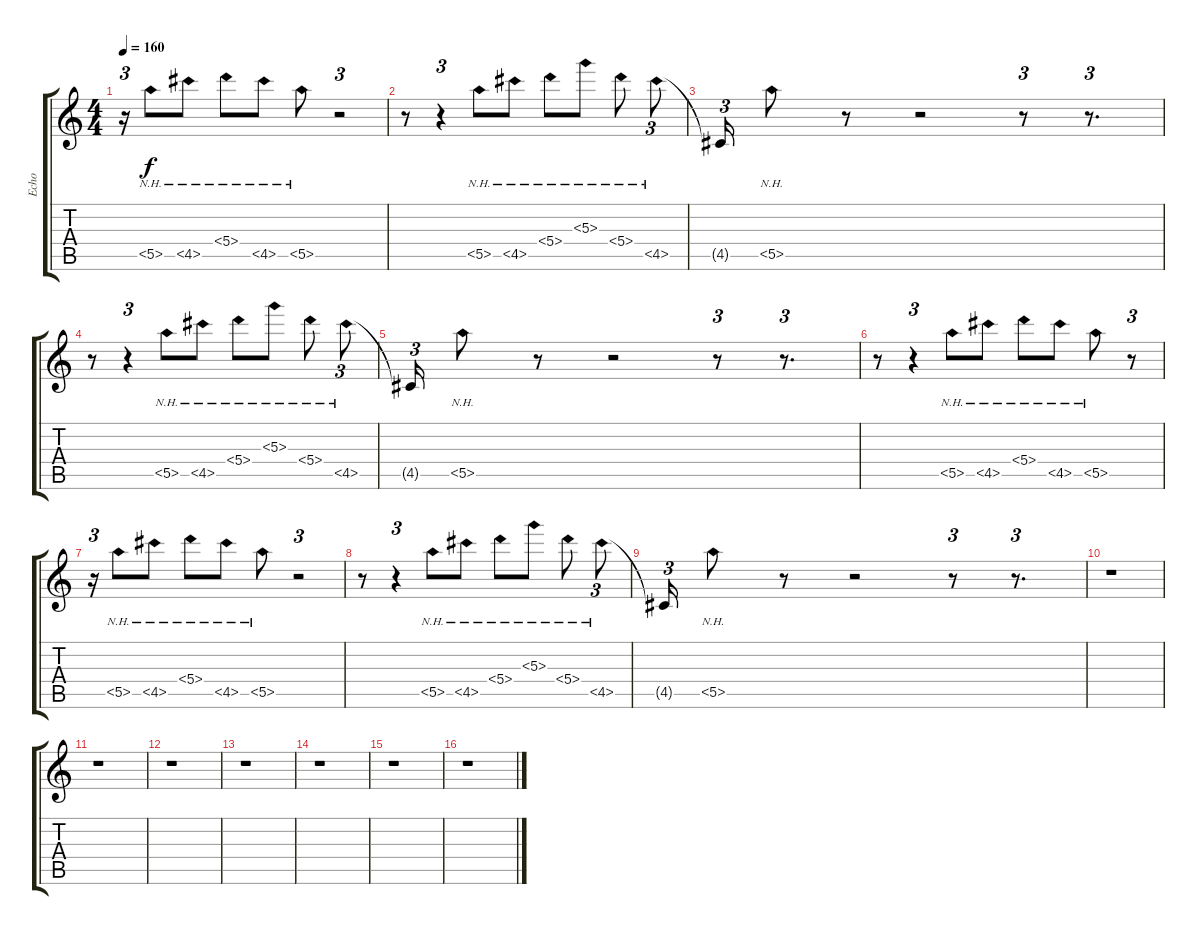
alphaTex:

\track ("Echo" "Echo") {instrument distortionguitar}
\staff {score tabs}
\tuning (E4 B3 G3 D3 A2 E2) {hide}
\ts (4 4)
\tempo 160
\clef g2
\ks c
r.16{tu (3 2) dy f} 5.5{nh}.8 4.5{nh}.8 5.4{nh}.8 4.5{nh}.8 5.5{nh}.8 r.2{tu (3 2)} |
r.8 r.4{tu (3 2)} 5.5{nh}.8 4.5{nh}.8 5.4{nh}.8 5.3{nh}.8 5.4{nh}.8 4.5{nh}.8{tu (3 2)} |
4.5{t}.16{tu (3 2)} 5.5{nh}.8 r.8 r.2 r.8{tu (3 2)} r.8{d tu (3 2)} |
r.8 r.4{tu (3 2)} 5.5{nh}.8 4.5{nh}.8 5.4{nh}.8 5.3{nh}.8 5.4{nh}.8 4.5{nh}.8{tu (3 2)} |
4.5{t}.16{tu (3 2)} 5.5{nh}.8 r.8 r.2 r.8{tu (3 2)} r.8{d tu (3 2)} |
r.8 r.4{tu (3 2)} 5.5{nh}.8 4.5{nh}.8 5.4{nh}.8 4.5{nh}.8 5.5{nh}.8 r.8{tu (3 2)} |
r.16{tu (3 2)} 5.5{nh}.8 4.5{nh}.8 5.4{nh}.8 4.5{nh}.8 5.5{nh}.8 r.2{tu (3 2)} |
r.8 r.4{tu (3 2)} 5.5{nh}.8 4.5{nh}.8 5.4{nh}.8 5.3{nh}.8 5.4{nh}.8 4.5{nh}.8{tu (3 2)} |
4.5{t}.16{tu (3 2)} 5.5{nh}.8 r.8 r.2 r.8{tu (3 2)} r.8{d tu (3 2)} |
r.1 |
r.1 |
r.1 |
r.1 |
r.1 |
r.1 |
r.1
